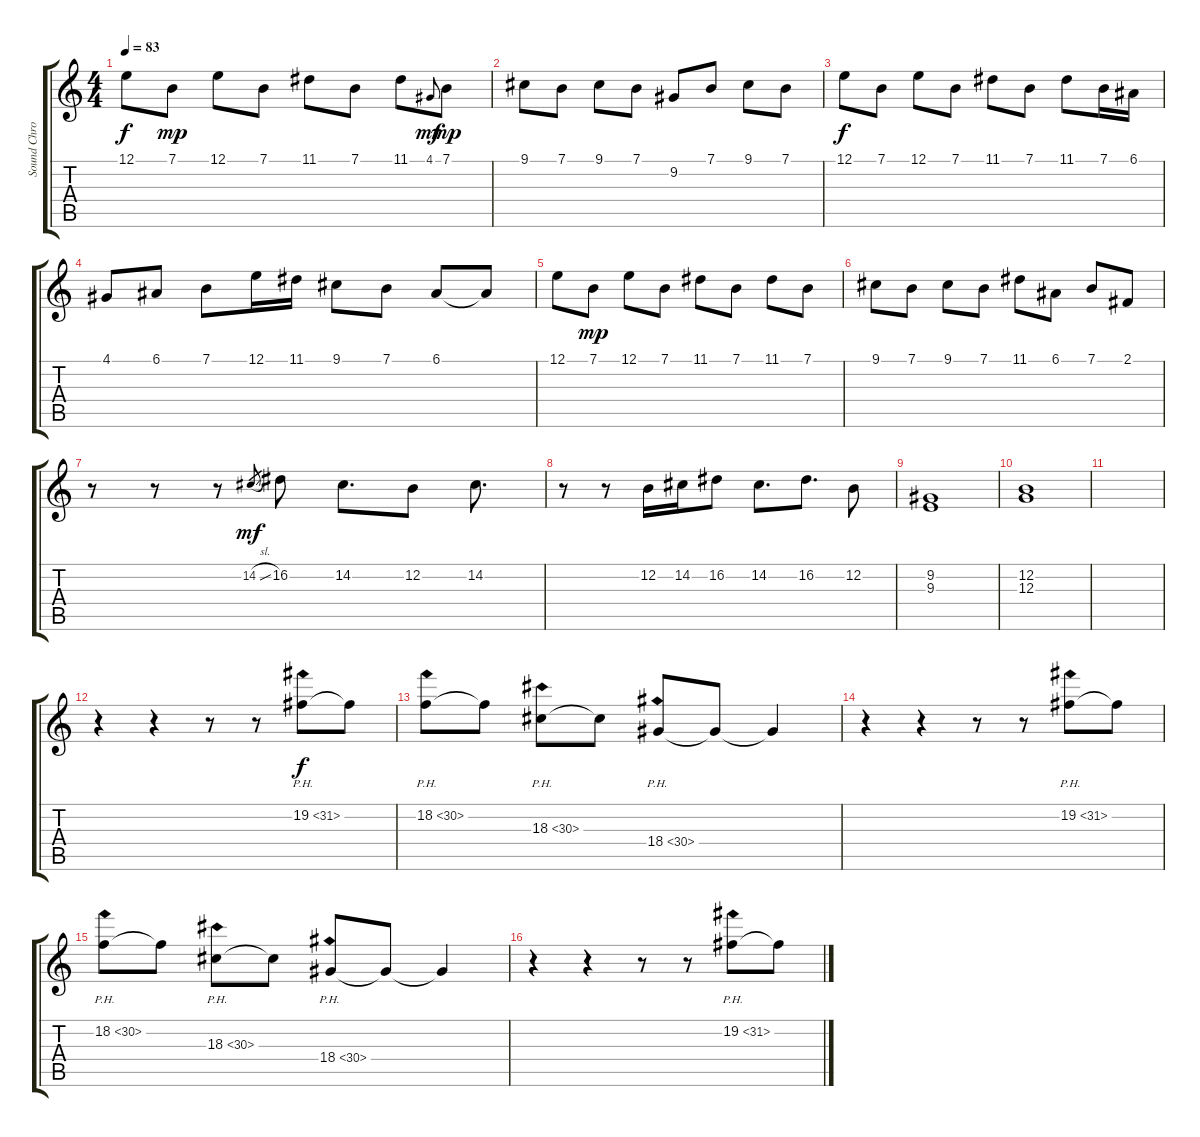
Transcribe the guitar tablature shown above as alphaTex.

\track ("Sound Chrous" "Sound Chro") {instrument electricgrandpiano}
\staff {score tabs}
\tuning (E4 B3 G3 D3 A2 E2) {hide}
\ts (4 4)
\tempo 83
\clef g2
\ks c
12.1.8{dy f} 7.1.8{dy mp} 12.1.8 7.1.8 11.1.8 7.1.8 11.1.8 4.1.8{gr onbeat dy mf} 7.1.8{dy mp} |
9.1.8 7.1.8 9.1.8 7.1.8 9.2.8 7.1.8 9.1.8 7.1.8 |
12.1.8{dy f} 7.1.8 12.1.8 7.1.8 11.1.8 7.1.8 11.1.8 7.1.16 6.1.16 |
4.1.8 6.1.8 7.1.8 12.1.16 11.1.16 9.1.8 7.1.8 6.1.8 6.1{t}.8 |
12.1.8 7.1.8{dy mp} 12.1.8 7.1.8 11.1.8 7.1.8 11.1.8 7.1.8 |
9.1.8 7.1.8 9.1.8 7.1.8 11.1.8 6.1.8 7.1.8 2.1.8 |
r.8 r.8 r.8 14.2{sl}.8{gr dy mf} 16.2.8 14.2.8{d} 12.2.8 14.2.8{d} |
r.8 r.8 12.2.16 14.2.16 16.2.8 14.2.8{d} 16.2.8{d} 12.2.8 |
(9.2 9.3).1 |
(12.2 12.3).1 |
|
r.4 r.4 r.8 r.8 19.2{ph 12}.8{dy f} 19.2{t}.8 |
18.2{ph 12}.8 18.2{t}.8 18.3{ph 12}.8 18.3{t}.8 18.4{ph 12}.8 18.4{t}.8 18.4{t}.4 |
r.4 r.4 r.8 r.8 19.2{ph 12}.8 19.2{t}.8 |
18.2{ph 12}.8 18.2{t}.8 18.3{ph 12}.8 18.3{t}.8 18.4{ph 12}.8 18.4{t}.8 18.4{t}.4 |
r.4 r.4 r.8 r.8 19.2{ph 12}.8 19.2{t}.8
